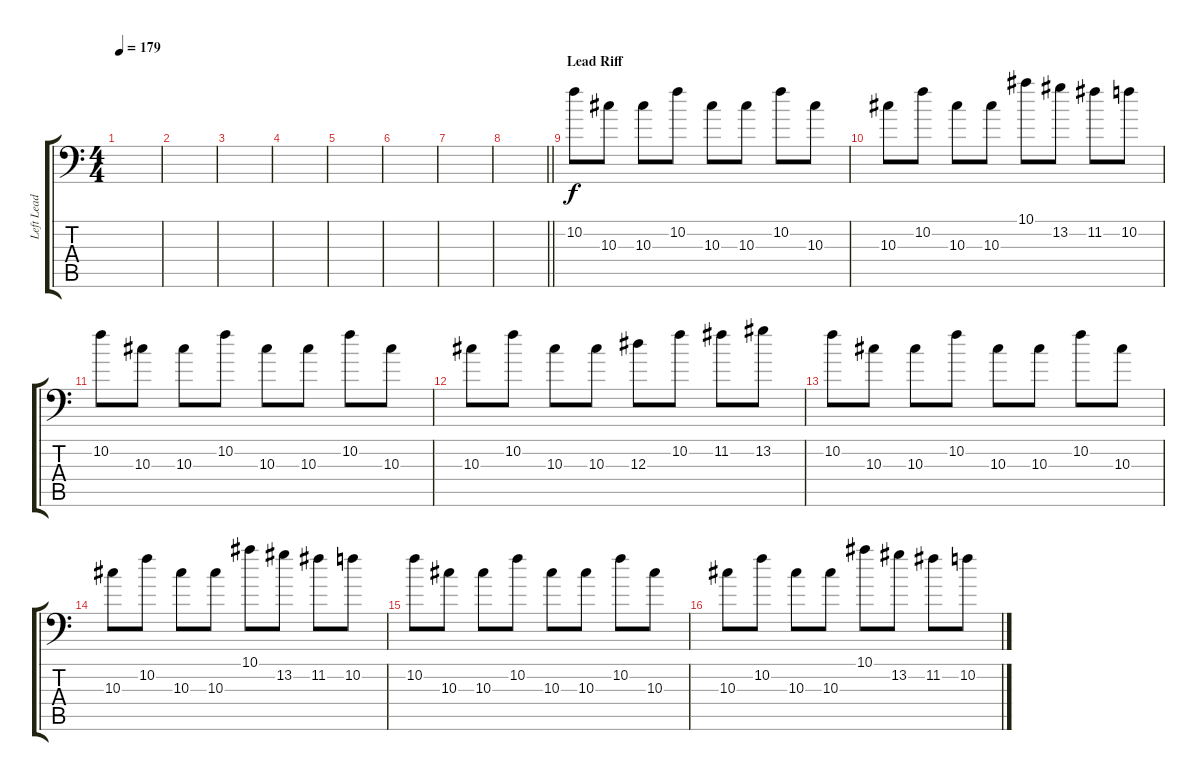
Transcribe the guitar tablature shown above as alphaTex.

\track ("Left Lead 2" "Left Lead ") {instrument distortionguitar}
\staff {score tabs}
\tuning (C4 G3 Eb3 Bb2 F2 Bb1) {hide}
\ts (4 4)
\tempo 179
\clef f4
\ks c
|
|
|
|
|
|
|
\barLineRight lightlight
|
\section ("" "Lead Riff")
10.2.8 10.3.8 10.3.8 10.2.8 10.3.8 10.3.8 10.2.8 10.3.8 |
10.3.8 10.2.8 10.3.8 10.3.8 10.1.8 13.2.8 11.2.8 10.2.8 |
10.2.8 10.3.8 10.3.8 10.2.8 10.3.8 10.3.8 10.2.8 10.3.8 |
10.3.8 10.2.8 10.3.8 10.3.8 12.3.8 10.2.8 11.2.8 13.2.8 |
10.2.8 10.3.8 10.3.8 10.2.8 10.3.8 10.3.8 10.2.8 10.3.8 |
10.3.8 10.2.8 10.3.8 10.3.8 10.1.8 13.2.8 11.2.8 10.2.8 |
10.2.8 10.3.8 10.3.8 10.2.8 10.3.8 10.3.8 10.2.8 10.3.8 |
10.3.8 10.2.8 10.3.8 10.3.8 10.1.8 13.2.8 11.2.8 10.2.8
